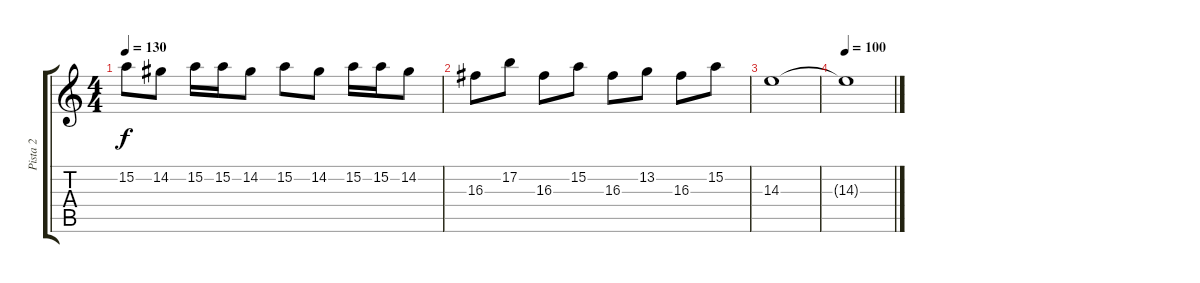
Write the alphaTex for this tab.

\track ("Pista 2" "Pista 2") {instrument distortionguitar}
\staff {score tabs}
\tuning (B3 Gb3 D3 A2 E2 B1) {hide}
\ts (4 4)
\tempo 130
\clef g2
\ks c
15.2.8{dy f} 14.2.8 15.2.16 15.2.16 14.2.8 15.2.8 14.2.8 15.2.16 15.2.16 14.2.8 |
16.3.8 17.2.8 16.3.8 15.2.8 16.3.8 13.2.8 16.3.8 15.2.8 |
14.3.1 |
\tempo 100
14.3{t}.1
